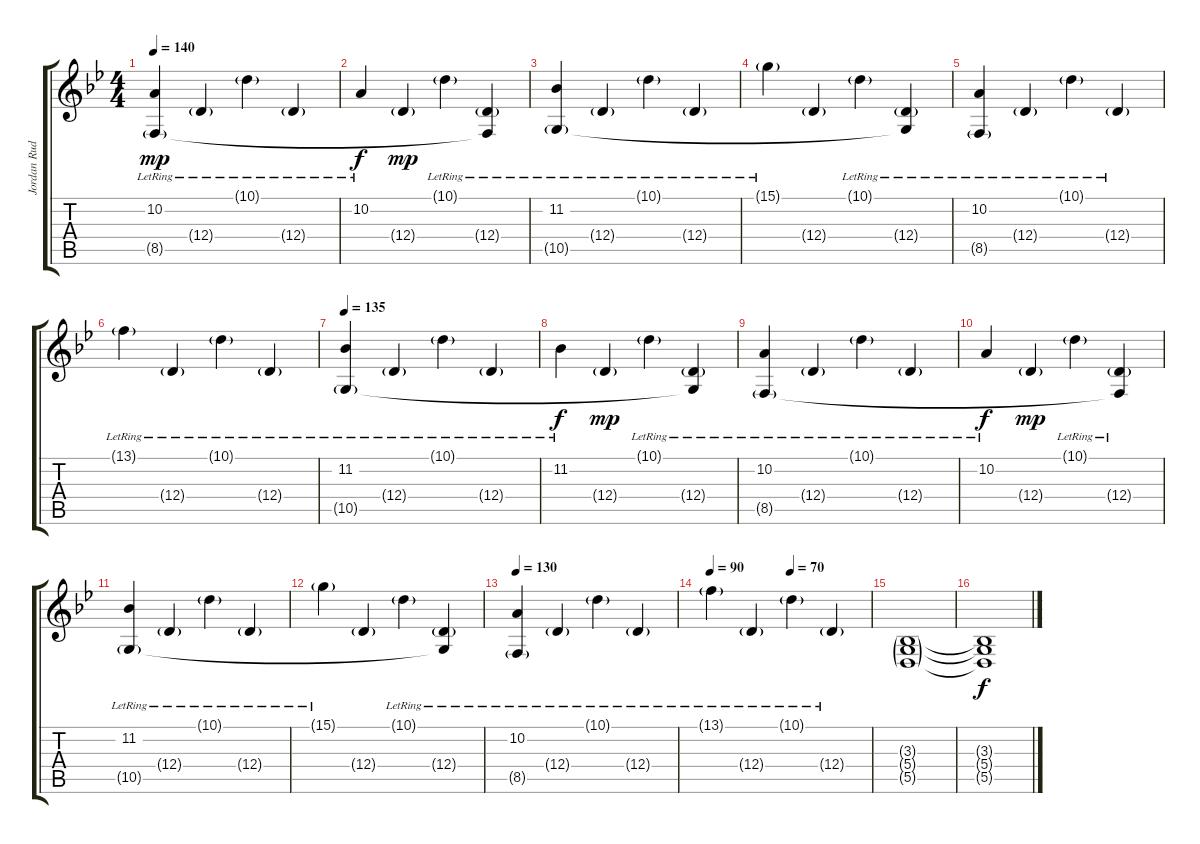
\track ("Jordan Rudess Piano" "Jordan Rud") {instrument acousticgrandpiano}
\staff {score tabs}
\tuning (E4 B3 G3 D3 A2 E2) {hide}
\ts (4 4)
\tempo 140
\clef g2
\ks bb
(10.2{lr} 8.5{g}).4{dy mp} 12.4{g lr}.4 10.1{g lr}.4 12.4{g lr}.4 |
10.2{lr}.4{dy f} 12.4{g}.4{dy mp} 10.1{g lr}.4 (12.4{g lr} 8.5{t}).4 |
(11.2{lr} 10.5{g}).4 12.4{g lr}.4 10.1{g lr}.4 12.4{g lr}.4 |
15.1{g lr}.4 12.4{g}.4 10.1{g lr}.4 (12.4{g lr} 10.5{t}).4 |
(10.2{lr} 8.5{g}).4 12.4{g lr}.4 10.1{g lr}.4 12.4{g lr}.4 |
13.1{g lr}.4 12.4{g lr}.4 10.1{g lr}.4 12.4{g lr}.4 |
\tempo 135
(11.2{lr} 10.5{g}).4 12.4{g lr}.4 10.1{g lr}.4 12.4{g lr}.4 |
11.2{lr}.4{dy f} 12.4{g}.4{dy mp} 10.1{g lr}.4 (12.4{g lr} 10.5{t}).4 |
(10.2{lr} 8.5{g}).4 12.4{g lr}.4 10.1{g lr}.4 12.4{g lr}.4 |
10.2{lr}.4{dy f} 12.4{g}.4{dy mp} 10.1{g lr}.4 (12.4{g lr} 8.5{t}).4 |
(11.2{lr} 10.5{g}).4 12.4{g lr}.4 10.1{g lr}.4 12.4{g lr}.4 |
15.1{g lr}.4 12.4{g}.4 10.1{g lr}.4 (12.4{g lr} 10.5{t}).4 |
\tempo 130
(10.2{lr} 8.5{g}).4 12.4{g lr}.4 10.1{g lr}.4 12.4{g lr}.4 |
\tempo 90
\tempo (70 0.5)
13.1{g lr}.4 12.4{g lr}.4 10.1{g lr}.4 12.4{g lr}.4 |
(3.3{g} 5.4{g} 5.5{g}).1 |
(3.3{t} 5.4{t} 5.5{t}).1{dy f}
